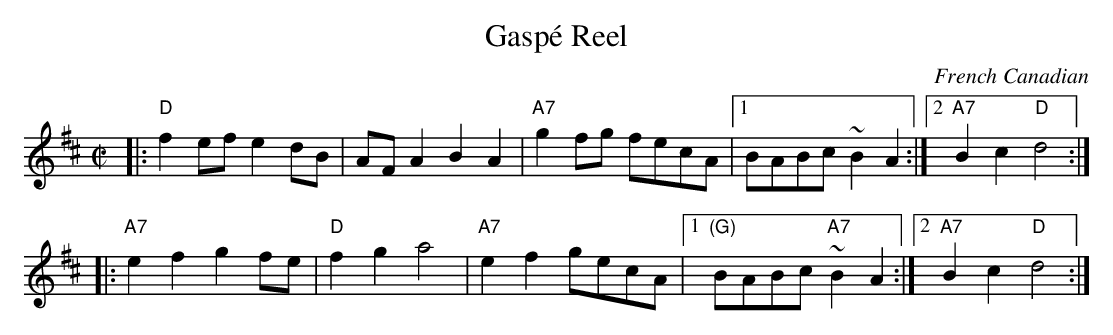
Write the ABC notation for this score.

X:1
T:Gasp\'e Reel
O:French Canadian
M:C|
L:1/8
K:D
|: "D"f2ef e2dB | AFA2 B2A2 | "A7"g2fg fecA |1 BABc ~B2A2 :|2 "A7"B2c2 "D"d4 :|
|: "A7"e2f2 g2fe | "D"f2g2 a4 | "A7"e2f2 gecA |1 "(G)"BABc "A7"~B2A2 :|2 "A7"B2c2 "D"d4 :|
